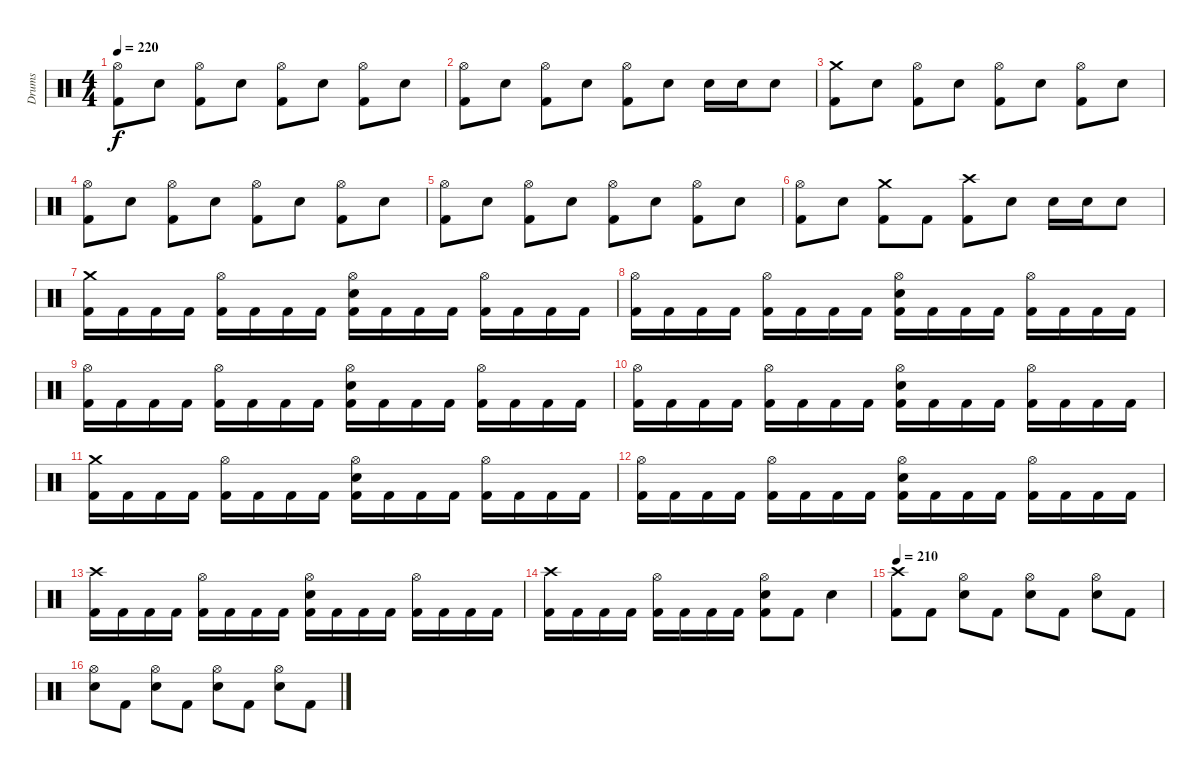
\track ("Drums" "Drums") {instrument percussion}
\staff {score}
\articulation defaults
\ts (4 4)
\tempo 220
\clef neutral
\ks c
("Hi-Hat (open)" "Kick (hit) 2").8{dy f} "Snare (hit) 2".8 ("Hi-Hat (open)" "Kick (hit) 2").8 "Snare (hit) 2".8 ("Hi-Hat (open)" "Kick (hit) 2").8 "Snare (hit) 2".8 ("Hi-Hat (open)" "Kick (hit) 2").8 "Snare (hit) 2".8 |
("Hi-Hat (open)" "Kick (hit) 2").8 "Snare (hit) 2".8 ("Hi-Hat (open)" "Kick (hit) 2").8 "Snare (hit) 2".8 ("Hi-Hat (open)" "Kick (hit) 2").8 "Snare (hit) 2".8 "Snare (hit) 2".16 "Snare (hit) 2".16 "Snare (hit) 2".8 |
("Crash medium (hit)" "Kick (hit) 2").8 "Snare (hit) 2".8 ("Hi-Hat (open)" "Kick (hit) 2").8 "Snare (hit) 2".8 ("Hi-Hat (open)" "Kick (hit) 2").8 "Snare (hit) 2".8 ("Hi-Hat (open)" "Kick (hit) 2").8 "Snare (hit) 2".8 |
("Hi-Hat (open)" "Kick (hit) 2").8 "Snare (hit) 2".8 ("Hi-Hat (open)" "Kick (hit) 2").8 "Snare (hit) 2".8 ("Hi-Hat (open)" "Kick (hit) 2").8 "Snare (hit) 2".8 ("Hi-Hat (open)" "Kick (hit) 2").8 "Snare (hit) 2".8 |
("Hi-Hat (open)" "Kick (hit) 2").8 "Snare (hit) 2".8 ("Hi-Hat (open)" "Kick (hit) 2").8 "Snare (hit) 2".8 ("Hi-Hat (open)" "Kick (hit) 2").8 "Snare (hit) 2".8 ("Hi-Hat (open)" "Kick (hit) 2").8 "Snare (hit) 2".8 |
("Hi-Hat (open)" "Kick (hit) 2").8 "Snare (hit) 2".8 ("Crash medium (hit)" "Kick (hit) 2").8 "Kick (hit) 2".8 ("Crash high (hit)" "Kick (hit) 2").8 "Snare (hit) 2".8 "Snare (hit) 2".16 "Snare (hit) 2".16 "Snare (hit) 2".8 |
("Crash medium (hit)" "Kick (hit) 2").16 "Kick (hit) 2".16 "Kick (hit) 2".16 "Kick (hit) 2".16 ("Hi-Hat (open)" "Kick (hit) 2").16 "Kick (hit) 2".16 "Kick (hit) 2".16 "Kick (hit) 2".16 ("Hi-Hat (open)" "Snare (hit) 2" "Kick (hit) 2").16 "Kick (hit) 2".16 "Kick (hit) 2".16 "Kick (hit) 2".16 ("Hi-Hat (open)" "Kick (hit) 2").16 "Kick (hit) 2".16 "Kick (hit) 2".16 "Kick (hit) 2".16 |
("Hi-Hat (open)" "Kick (hit) 2").16 "Kick (hit) 2".16 "Kick (hit) 2".16 "Kick (hit) 2".16 ("Hi-Hat (open)" "Kick (hit) 2").16 "Kick (hit) 2".16 "Kick (hit) 2".16 "Kick (hit) 2".16 ("Hi-Hat (open)" "Snare (hit) 2" "Kick (hit) 2").16 "Kick (hit) 2".16 "Kick (hit) 2".16 "Kick (hit) 2".16 ("Hi-Hat (open)" "Kick (hit) 2").16 "Kick (hit) 2".16 "Kick (hit) 2".16 "Kick (hit) 2".16 |
("Hi-Hat (open)" "Kick (hit) 2").16 "Kick (hit) 2".16 "Kick (hit) 2".16 "Kick (hit) 2".16 ("Hi-Hat (open)" "Kick (hit) 2").16 "Kick (hit) 2".16 "Kick (hit) 2".16 "Kick (hit) 2".16 ("Hi-Hat (open)" "Snare (hit) 2" "Kick (hit) 2").16 "Kick (hit) 2".16 "Kick (hit) 2".16 "Kick (hit) 2".16 ("Hi-Hat (open)" "Kick (hit) 2").16 "Kick (hit) 2".16 "Kick (hit) 2".16 "Kick (hit) 2".16 |
("Hi-Hat (open)" "Kick (hit) 2").16 "Kick (hit) 2".16 "Kick (hit) 2".16 "Kick (hit) 2".16 ("Hi-Hat (open)" "Kick (hit) 2").16 "Kick (hit) 2".16 "Kick (hit) 2".16 "Kick (hit) 2".16 ("Hi-Hat (open)" "Snare (hit) 2" "Kick (hit) 2").16 "Kick (hit) 2".16 "Kick (hit) 2".16 "Kick (hit) 2".16 ("Hi-Hat (open)" "Kick (hit) 2").16 "Kick (hit) 2".16 "Kick (hit) 2".16 "Kick (hit) 2".16 |
("Crash medium (hit)" "Kick (hit) 2").16 "Kick (hit) 2".16 "Kick (hit) 2".16 "Kick (hit) 2".16 ("Hi-Hat (open)" "Kick (hit) 2").16 "Kick (hit) 2".16 "Kick (hit) 2".16 "Kick (hit) 2".16 ("Hi-Hat (open)" "Snare (hit) 2" "Kick (hit) 2").16 "Kick (hit) 2".16 "Kick (hit) 2".16 "Kick (hit) 2".16 ("Hi-Hat (open)" "Kick (hit) 2").16 "Kick (hit) 2".16 "Kick (hit) 2".16 "Kick (hit) 2".16 |
("Hi-Hat (open)" "Kick (hit) 2").16 "Kick (hit) 2".16 "Kick (hit) 2".16 "Kick (hit) 2".16 ("Hi-Hat (open)" "Kick (hit) 2").16 "Kick (hit) 2".16 "Kick (hit) 2".16 "Kick (hit) 2".16 ("Hi-Hat (open)" "Snare (hit) 2" "Kick (hit) 2").16 "Kick (hit) 2".16 "Kick (hit) 2".16 "Kick (hit) 2".16 ("Hi-Hat (open)" "Kick (hit) 2").16 "Kick (hit) 2".16 "Kick (hit) 2".16 "Kick (hit) 2".16 |
("Crash high (hit)" "Kick (hit) 2").16 "Kick (hit) 2".16 "Kick (hit) 2".16 "Kick (hit) 2".16 ("Hi-Hat (open)" "Kick (hit) 2").16 "Kick (hit) 2".16 "Kick (hit) 2".16 "Kick (hit) 2".16 ("Hi-Hat (open)" "Snare (hit) 2" "Kick (hit) 2").16 "Kick (hit) 2".16 "Kick (hit) 2".16 "Kick (hit) 2".16 ("Hi-Hat (open)" "Kick (hit) 2").16 "Kick (hit) 2".16 "Kick (hit) 2".16 "Kick (hit) 2".16 |
("Crash high (hit)" "Kick (hit) 2").16 "Kick (hit) 2".16 "Kick (hit) 2".16 "Kick (hit) 2".16 ("Hi-Hat (open)" "Kick (hit) 2").16 "Kick (hit) 2".16 "Kick (hit) 2".16 "Kick (hit) 2".16 ("Hi-Hat (open)" "Snare (hit) 2" "Kick (hit) 2").8 "Kick (hit) 2".8 "Snare (hit) 2".4 |
\tempo 210
("Crash high (hit)" "Kick (hit) 2").8 "Kick (hit) 2".8 ("Hi-Hat (open)" "Snare (hit) 2").8 "Kick (hit) 2".8 ("Hi-Hat (open)" "Snare (hit) 2").8 "Kick (hit) 2".8 ("Hi-Hat (open)" "Snare (hit) 2").8 "Kick (hit) 2".8 |
("Hi-Hat (open)" "Snare (hit) 2").8 "Kick (hit) 2".8 ("Hi-Hat (open)" "Snare (hit) 2").8 "Kick (hit) 2".8 ("Hi-Hat (open)" "Snare (hit) 2").8 "Kick (hit) 2".8 ("Hi-Hat (open)" "Snare (hit) 2").8 "Kick (hit) 2".8
